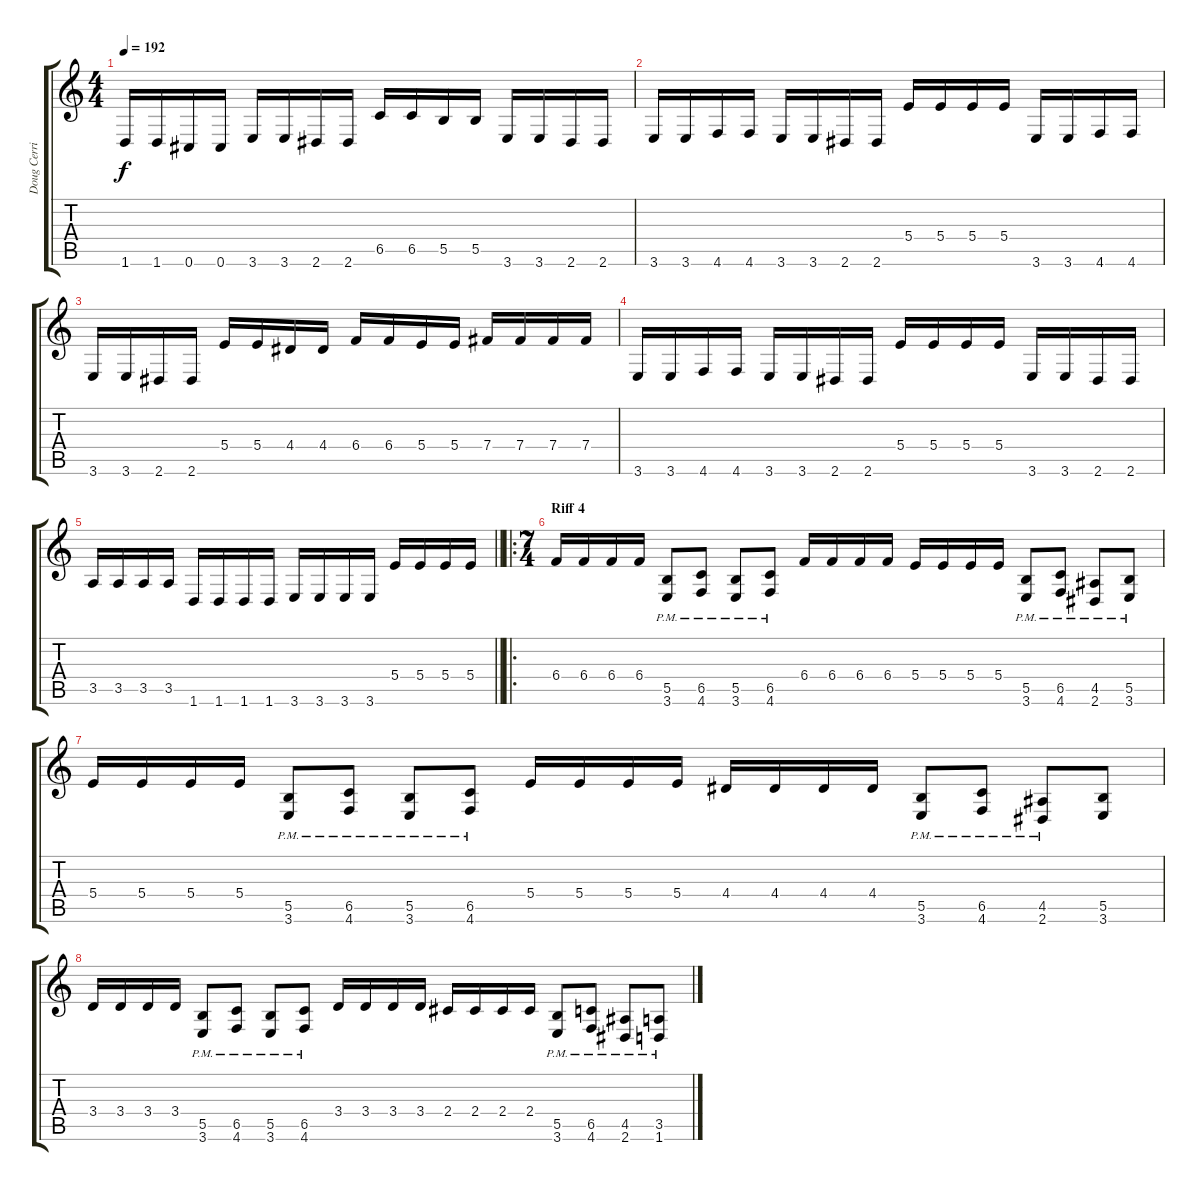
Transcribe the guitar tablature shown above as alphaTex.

\track ("Doug Cerrito" "Doug Cerri") {instrument distortionguitar}
\staff {score tabs}
\tuning (Db4 Ab3 E3 B2 Gb2 Db2) {hide}
\ts (4 4)
\tempo 192
\clef g2
\ks c
1.6.16{dy f} 1.6.16 0.6.16 0.6.16 3.6.16 3.6.16 2.6.16 2.6.16 6.5.16 6.5.16 5.5.16 5.5.16 3.6.16 3.6.16 2.6.16 2.6.16 |
3.6.16 3.6.16 4.6.16 4.6.16 3.6.16 3.6.16 2.6.16 2.6.16 5.4.16 5.4.16 5.4.16 5.4.16 3.6.16 3.6.16 4.6.16 4.6.16 |
3.6.16 3.6.16 2.6.16 2.6.16 5.4.16 5.4.16 4.4.16 4.4.16 6.4.16 6.4.16 5.4.16 5.4.16 7.4.16 7.4.16 7.4.16 7.4.16 |
3.6.16 3.6.16 4.6.16 4.6.16 3.6.16 3.6.16 2.6.16 2.6.16 5.4.16 5.4.16 5.4.16 5.4.16 3.6.16 3.6.16 2.6.16 2.6.16 |
\barLineRight lightlight
3.5.16 3.5.16 3.5.16 3.5.16 1.6.16 1.6.16 1.6.16 1.6.16 3.6.16 3.6.16 3.6.16 3.6.16 5.4.16 5.4.16 5.4.16 5.4.16 |
\ro
\ts (7 4)
\section ("" "Riff 4")
6.4.16 6.4.16 6.4.16 6.4.16 (5.5{pm} 3.6{pm}).8 (6.5{pm} 4.6{pm}).8 (5.5{pm} 3.6{pm}).8 (6.5{pm} 4.6{pm}).8 6.4.16 6.4.16 6.4.16 6.4.16 5.4.16 5.4.16 5.4.16 5.4.16 (5.5{pm} 3.6{pm}).8 (6.5{pm} 4.6{pm}).8 (4.5{pm} 2.6{pm}).8 (5.5{pm} 3.6{pm}).8 |
5.4.16 5.4.16 5.4.16 5.4.16 (5.5{pm} 3.6{pm}).8 (6.5{pm} 4.6{pm}).8 (5.5{pm} 3.6{pm}).8 (6.5{pm} 4.6{pm}).8 5.4.16 5.4.16 5.4.16 5.4.16 4.4.16 4.4.16 4.4.16 4.4.16 (5.5{pm} 3.6{pm}).8 (6.5{pm} 4.6{pm}).8 (4.5{pm} 2.6{pm}).8 (5.5 3.6).8 |
3.4.16 3.4.16 3.4.16 3.4.16 (5.5{pm} 3.6{pm}).8 (6.5{pm} 4.6{pm}).8 (5.5{pm} 3.6{pm}).8 (6.5{pm} 4.6{pm}).8 3.4.16 3.4.16 3.4.16 3.4.16 2.4.16 2.4.16 2.4.16 2.4.16 (5.5{pm} 3.6{pm}).8 (6.5{pm} 4.6{pm}).8 (4.5{pm} 2.6{pm}).8 (3.5{pm} 1.6{pm}).8
